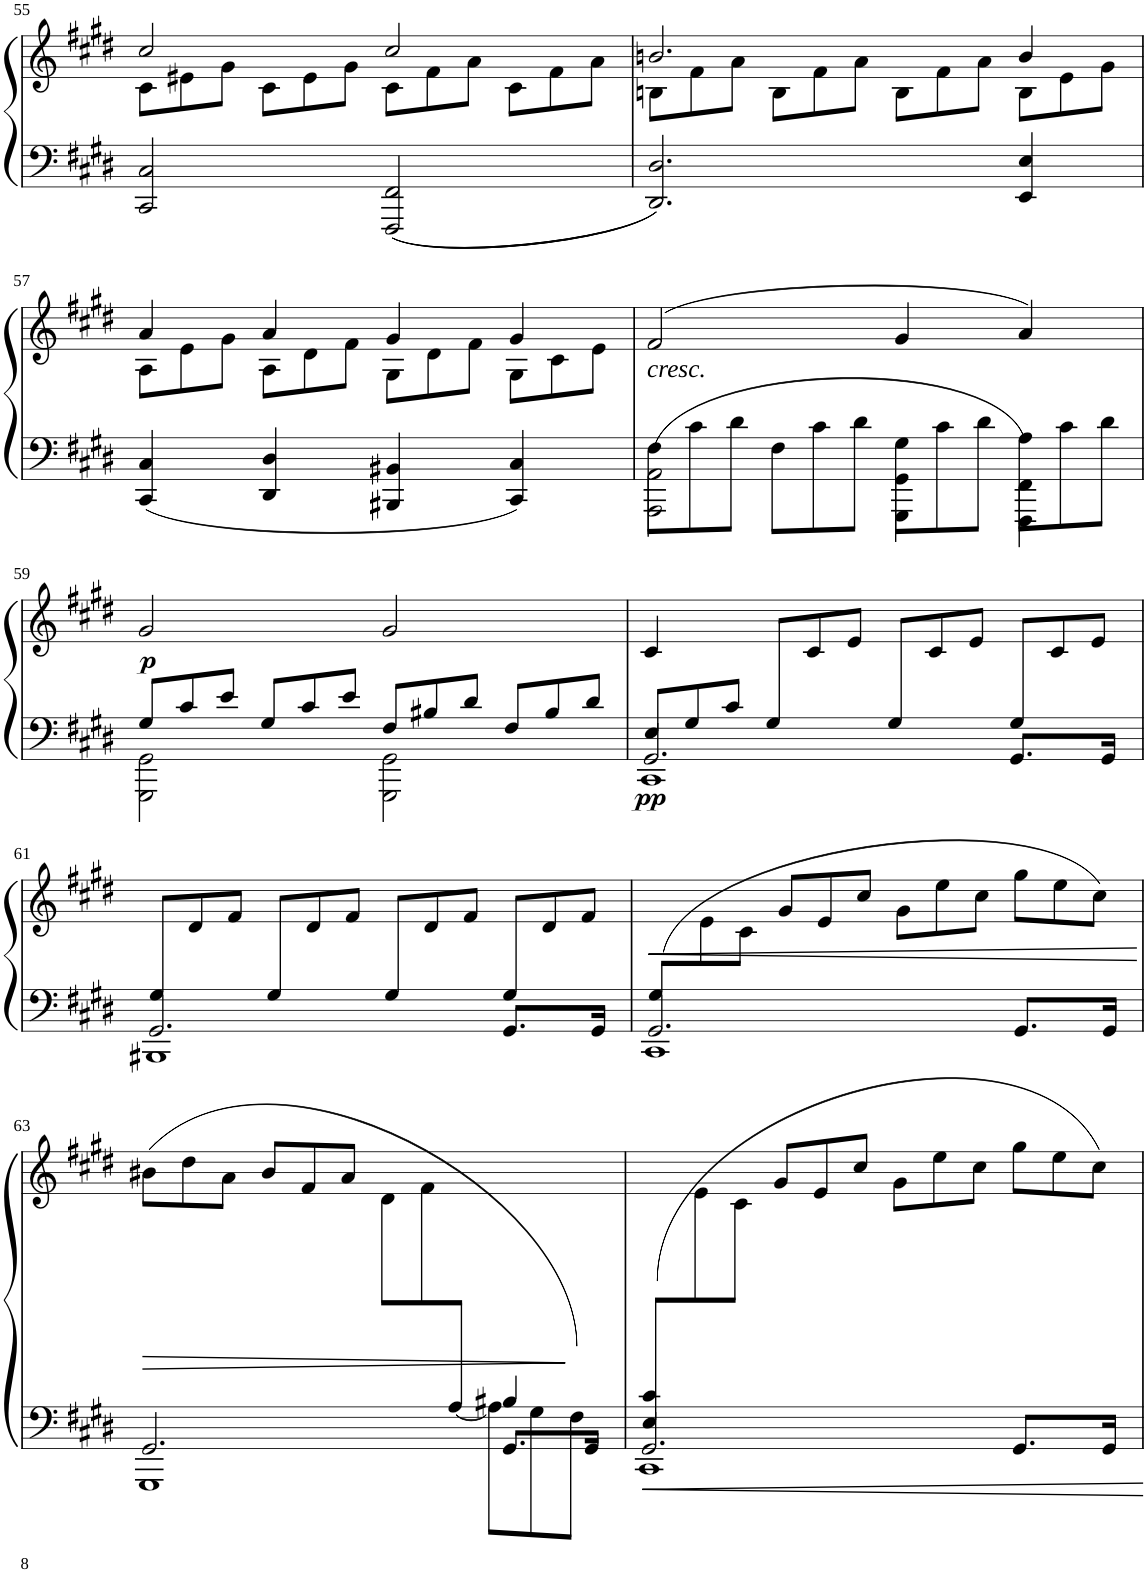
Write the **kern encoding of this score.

**kern	**kern	**dynam
*part1	*part1	*part1
*staff2	*staff1	*staff1/2
*I"Piano	*	*
*I'Pno	*	*
!!LO:PB:g=z
*clefF4	*clefG2	*
*k[f#c#g#d#]	*k[f#c#g#d#]	*
*M4/4	*M4/4	*
*met(c|)	*met(c|)	*
=55	=55	=55
*	*^	*
*	*	*Xtuplet	*
2CC#/ 2C#/	2cc#/	12c#\L	.
.	.	12e#X\	.
.	.	12g#\J	.
.	.	12c#\L	.
.	.	12e#\	.
.	.	12g#\J	.
2FFF#/ 2FF#/	2cc#/	12c#\L	.
.	.	12f#\	.
.	.	12a\J	.
.	.	12c#\L	.
.	.	12f#\	.
.	.	12a\J	.
=56	=56	=56	=56
2.DD#/ 2.D#/	2.bn/	12Bn\L	.
.	.	12f#\	.
.	.	12a\J	.
.	.	12B\L	.
.	.	12f#\	.
.	.	12a\J	.
.	.	12B\L	.
.	.	12f#\	.
.	.	12a\J	.
4EE/ 4E/	4b/	12B\L	.
.	.	12e\	.
.	.	12g#\J	.
!!LO:LB:g=z	!!
=57	=57	=57	=57
4CC#/ 4C#/	4a/	12A\L	.
.	.	12e\	.
.	.	12g#\J	.
4DD#/ 4D#/	4a/	12A\L	.
.	.	12d#\	.
.	.	12f#\J	.
4BBB#X/ 4BB#X/	4g#/	12G#\L	.
.	.	12d#\	.
.	.	12f#\J	.
4CC#/ 4C#/	4g#/	12G#\L	.
.	.	12c#\	.
.	.	12e\J	.
*	*v	*v	*
=58	=58	=58
*Xtuplet	*	*
*^	*^	*
!	!	!LO:TX:b:i:t=cresc.	!	!
*	*	*v	*v	*
12F#\L	2AAA\ 2AA\	(2f#/	.
12c#\	.	.	.
12d#\J	.	.	.
12F#\L	.	.	.
12c#\	.	.	.
12d#\J	.	.	.
12G#\L	4GGG#\ 4GG#\	4g#/	.
12c#\	.	.	.
12d#\J	.	.	.
12A\L	4FFF#\ 4FF#\	4a/)	.
12c#\	.	.	.
12d#\J	.	.	.
!!LO:LB:g=z
=59	=59	=59	=59
!	!	!	!LO:DY:b
12G#/L	2GGG#\ 2GG#\	2g#/	p
12c#/	.	.	.
12e/J	.	.	.
12G#/L	.	.	.
12c#/	.	.	.
12e/J	.	.	.
12F#/L	2GGG#\ 2GG#\	2g#/	.
12B#X/	.	.	.
12d#/J	.	.	.
12F#/L	.	.	.
12B#/	.	.	.
12d#/J	.	.	.
=60	=60	=60	=60
*	*^	*^	*
!	!	!	!	!	!LO:DY:b=2
12E/L	2.GG#/	1CC#	3ryy	4c#/	pp
12G#/	.	.	.	.	.
12c#/J	.	.	.	.	.
12G#/L	.	.	.	2.ryy	.
6ryy	.	.	12c#/	.	.
.	.	.	12e/J	.	.
12G#/L	.	.	12ryy	.	.
6ryy	.	.	12c#/	.	.
.	.	.	12e/J	.	.
12G#/L	8.GG#/L	.	12ryy	.	.
6ryy	.	.	12c#/	.	.
.	.	.	12e/J	.	.
.	16GG#/Jk	.	.	.	.
*	*	*	*v	*v	*
!!LO:LB:g=z
=61	=61	=61	=61	=61
12G#/L	2.GG#/	1BBB#X	12ryy	.
6ryy	.	.	12d#/	.
.	.	.	12f#/J	.
12G#/L	.	.	12ryy	.
6ryy	.	.	12d#/	.
.	.	.	12f#/J	.
12G#/L	.	.	12ryy	.
6ryy	.	.	12d#/	.
.	.	.	12f#/J	.
12G#/L	8.GG#/L	.	12ryy	.
6ryy	.	.	12d#/	.
.	.	.	12f#/J	.
.	16GG#/Jk	.	.	.
=62	=62	=62	=62	=62
!	!	!	!	!LO:HP:b=2
(12G#/L	2.GG#/	1CC#	12ryy	<
12%11ryy	.	.	12en\	.
.	.	.	12c#\J	.
.	.	.	12g#/L	.
.	.	.	12e/	.
.	.	.	12cc#/J	.
.	.	.	12g#\L	.
.	.	.	12ee\	.
.	.	.	12cc#\J	.
.	8.GG#/L	.	12gg#\L	.
.	.	.	12ee\	.
.	.	.	12cc#\J)	.
.	16GG#/Jk	.	.	.
*v	*v	*v	*	*
.	.	[
!!LO:LB:g=z
=63	=63	=63
*^	*	*
*	*^	*	*
*	*	*^	*	*
!	!	!	!	!	!LO:HP:b
3%2ryy	2.ryy	2.GG#/	1GGG#	(12b#X\L	>
.	.	.	.	12dd#\	.
.	.	.	.	12a\J	.
.	.	.	.	12b#/L	.
.	.	.	.	12f#/	.
.	.	.	.	12a/J	.
.	.	.	.	12d#\L	.
.	.	.	.	12f#\	.
[12A/J	.	.	.	3ryy	.
12A\L]	4B#X/	8.GG#/L	.	.	.
12G#\	.	.	.	.	.
12F#\J)	.	.	.	.	.
.	.	16GG#/Jk	.	.	.
*v	*v	*v	*v	*	*
.	.	]
=64	=64	=64
*^	*	*
*	*^	*	*
(12E/ 12c#/L	2.GG#/	1CC#	12ryy	.
12%11ryy	.	.	12e\	.
.	.	.	12c#\J	.
.	.	.	12g#/L	.
.	.	.	12e/	.
.	.	.	12cc#/J	.
.	.	.	12g#\L	.
.	.	.	12ee\	.
.	.	.	12cc#\J	.
.	8.GG#/L	.	12gg#\L	.
.	.	.	12ee\	.
.	.	.	12cc#\J)	.
.	16GG#/Jk	.	.	.
*v	*v	*v	*	*
=	=	=
*-	*-	*-
